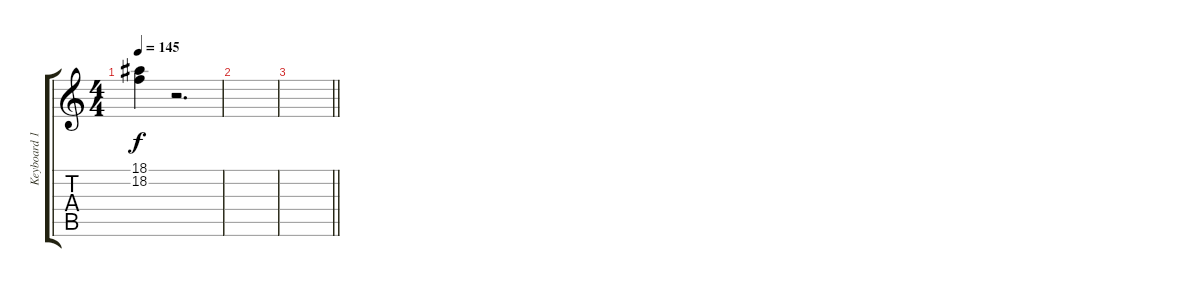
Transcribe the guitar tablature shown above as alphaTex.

\track ("Keyboard 1" "Keyboard 1") {instrument flute}
\staff {score tabs}
\tuning (E4 B3 G3 D3 A2 E2) {hide}
\ts (4 4)
\tempo 145
\clef g2
\ks c
(18.1{t} 18.2{t}).4{dy f} r.2{d} |
|
\barLineRight lightlight
